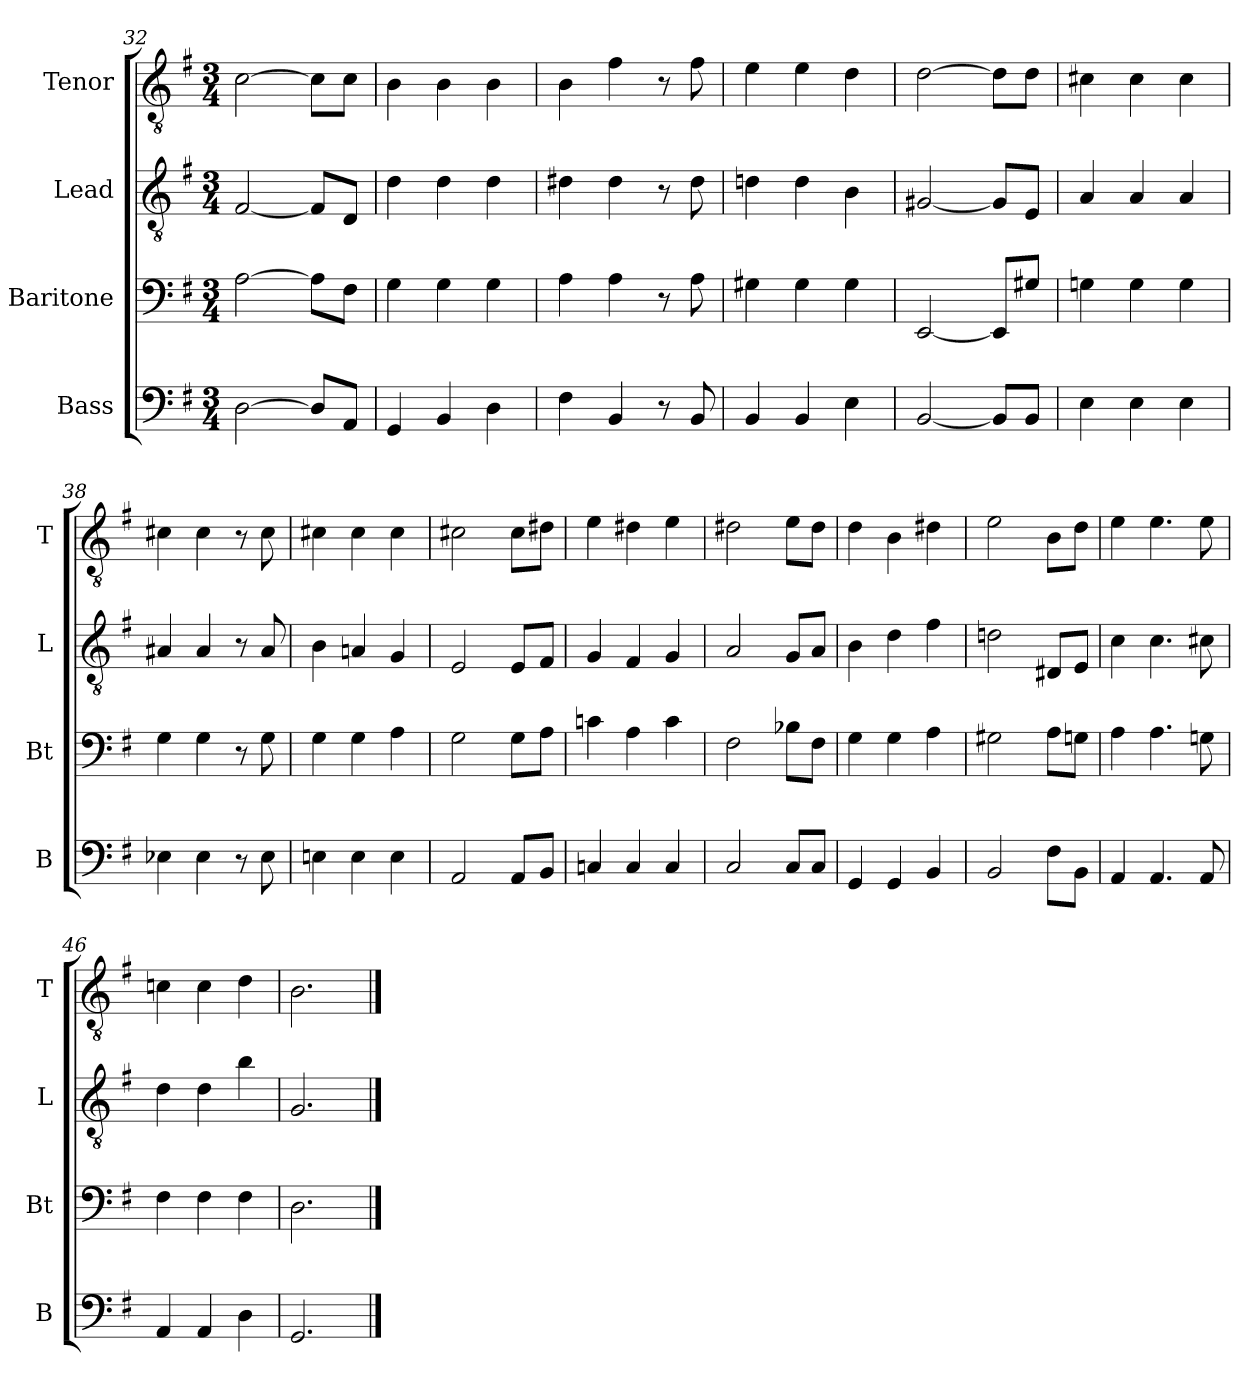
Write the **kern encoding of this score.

**kern	**kern	**kern	**kern
*part4	*part3	*part2	*part1
*staff4	*staff3	*staff2	*staff1
*I"Bass	*I"Baritone	*I"Lead	*I"Tenor
*I'B	*I'Bt	*I'L	*I'T
*clefF4	*clefF4	*clefGv2	*clefGv2
*k[f#]	*k[f#]	*k[f#]	*k[f#]
*G:	*G:	*G:	*G:
*M3/4	*M3/4	*M3/4	*M3/4
=32	=32	=32	=32
[2D	[2A	[2F#	[2c
8DL]	8AL]	8F#L]	8cL]
8AAJ	8F#J	8DJ	8cJ
=33	=33	=33	=33
4GG	4G	4d	4B
4BB	4G	4d	4B
4D	4G	4d	4B
=34	=34	=34	=34
4F#	4A	4d#X	4B
4BB	4A	4d#	4f#
8r	8r	8r	8r
8BB	8A	8d#	8f#
=35	=35	=35	=35
4BB	4G#X	4dn	4e
4BB	4G#	4d	4e
4E	4G#	4B	4d
=36	=36	=36	=36
[2BB	[2EE	[2G#X	[2d
8BBL]	8EEL]	8G#L]	8dL]
8BBJ	8G#XJ	8EJ	8dJ
=37	=37	=37	=37
4E	4Gn	4A	4c#X
4E	4G	4A	4c#
4E	4G	4A	4c#
=38	=38	=38	=38
4E-X	4G	4A#X	4c#X
4E-	4G	4A#	4c#
8r	8r	8r	8r
8E-	8G	8A#	8c#
=39	=39	=39	=39
4En	4G	4B	4c#X
4E	4G	4An	4c#
4E	4A	4G	4c#
=40	=40	=40	=40
2AA	2G	2E	2c#X
8AAL	8GL	8EL	8c#L
8BBJ	8AJ	8F#J	8d#XJ
=41	=41	=41	=41
4Cn	4cn	4G	4e
4C	4A	4F#	4d#X
4C	4c	4G	4e
=42	=42	=42	=42
2C	2F#	2A	2d#X
8CL	8B-XL	8GL	8eL
8CJ	8F#J	8AJ	8d#J
=43	=43	=43	=43
4GG	4G	4B	4d
4GG	4G	4d	4B
4BB	4A	4f#	4d#X
=44	=44	=44	=44
2BB	2G#X	2dn	2e
8F#L	8AL	8D#XL	8BL
8BBJ	8GnJ	8EJ	8dJ
=45	=45	=45	=45
4AA	4A	4c	4e
4.AA	4.A	4.c	4.e
8AA	8Gn	8c#X	8e
=46	=46	=46	=46
4AA	4F#	4d	4cn
4AA	4F#	4d	4c
4D	4F#	4b	4d
=47	=47	=47	=47
2.GG	2.D	2.G	2.B
==	==	==	==
*-	*-	*-	*-
